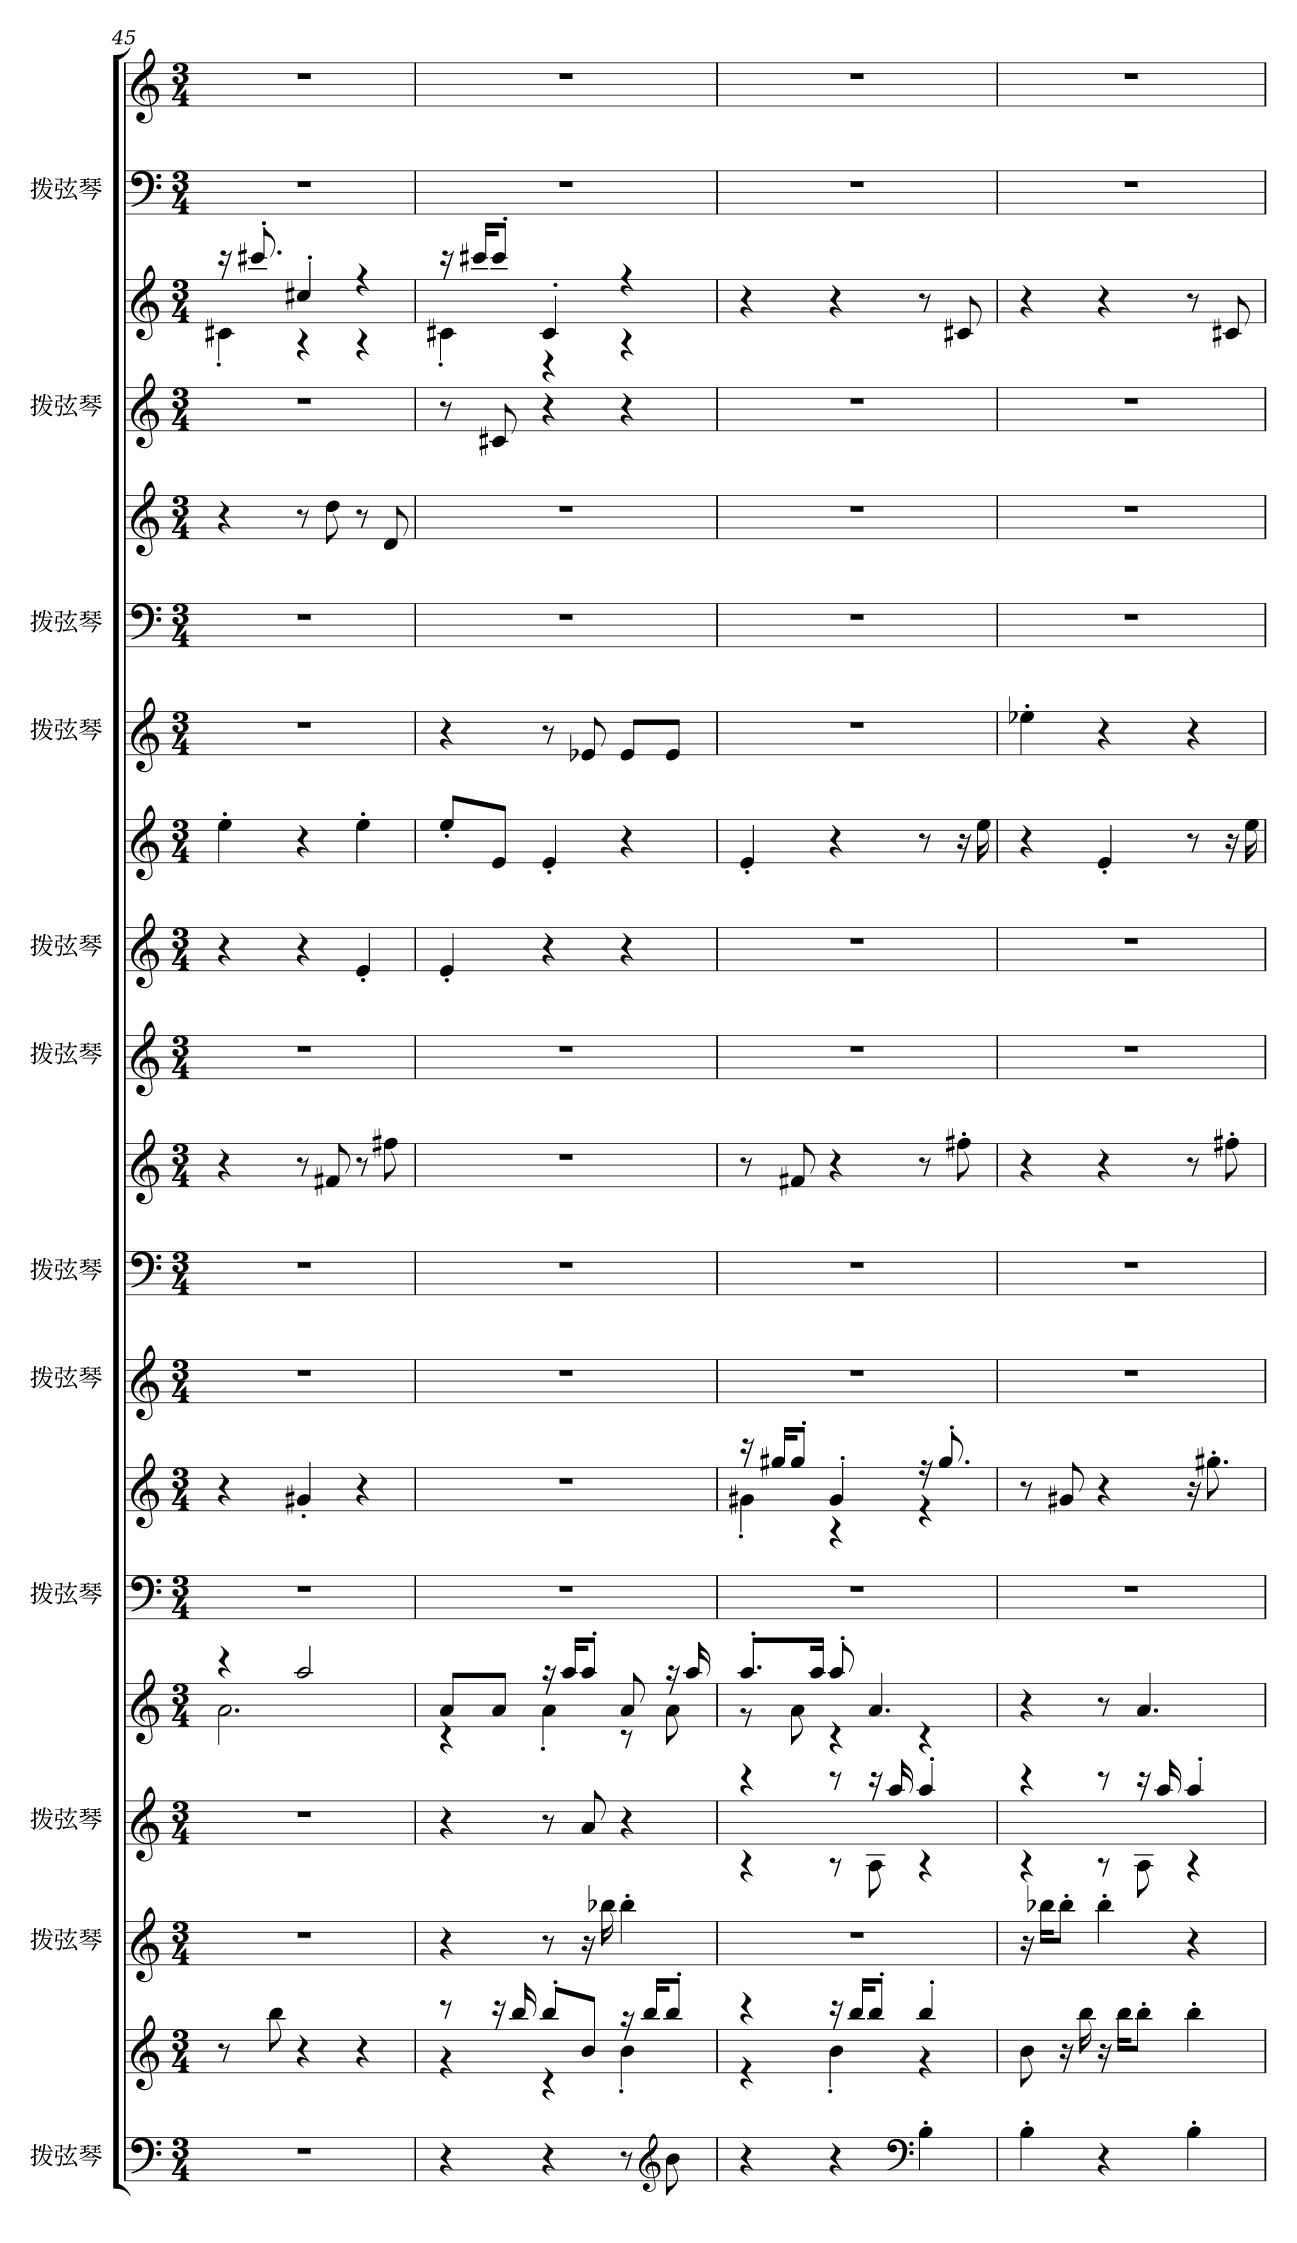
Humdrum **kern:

**kern	**kern	**kern	**kern	**kern	**kern	**kern	**kern	**kern	**kern	**kern	**kern	**kern	**kern	**kern	**kern	**kern	**kern	**kern	**kern
*part12	*part12	*part11	*part10	*part10	*part9	*part9	*part8	*part7	*part7	*part6	*part5	*part5	*part4	*part3	*part3	*part2	*part2	*part1	*part1
*staff20	*staff19	*staff18	*staff17	*staff16	*staff15	*staff14	*staff13	*staff12	*staff11	*staff10	*staff9	*staff8	*staff7	*staff6	*staff5	*staff4	*staff3	*staff2	*staff1
*I"拨弦琴	*	*I"拨弦琴	*I"拨弦琴	*	*I"拨弦琴	*	*I"拨弦琴	*I"拨弦琴	*	*I"拨弦琴	*I"拨弦琴	*	*I"拨弦琴	*I"拨弦琴	*	*I"拨弦琴	*	*I"拨弦琴	*
*clefF4	*clefG2	*clefG2	*clefG2	*clefG2	*clefF4	*clefG2	*clefG2	*clefF4	*clefG2	*clefG2	*clefG2	*clefG2	*clefG2	*clefF4	*clefG2	*clefG2	*clefG2	*clefF4	*clefG2
*k[]	*k[]	*k[]	*k[]	*k[]	*k[]	*k[]	*k[]	*k[]	*k[]	*k[]	*k[]	*k[]	*k[]	*k[]	*k[]	*k[]	*k[]	*k[]	*k[]
*M3/4	*M3/4	*M3/4	*M3/4	*M3/4	*M3/4	*M3/4	*M3/4	*M3/4	*M3/4	*M3/4	*M3/4	*M3/4	*M3/4	*M3/4	*M3/4	*M3/4	*M3/4	*M3/4	*M3/4
=45	=45	=45	=45	=45	=45	=45	=45	=45	=45	=45	=45	=45	=45	=45	=45	=45	=45	=45	=45
*	*	*	*	*^	*	*	*	*	*	*	*	*	*	*	*	*	*^	*	*
2.r	8r	2.r	2.r	4r	2.a\	2.r	4r	2.r	2.r	4r	2.r	4r	4ee'\	2.r	2.r	4r	2.r	16r	4c#X'\	2.r	2.r
.	.	.	.	.	.	.	.	.	.	.	.	.	.	.	.	.	.	8.ccc#X'/	.	.	.
.	8bb\	.	.	.	.	.	.	.	.	.	.	.	.	.	.	.	.	.	.	.	.
.	4r	.	.	2aa/	.	.	4g#X'/	.	.	8r	.	4r	4r	.	.	8r	.	4cc#X'/	4r	.	.
.	.	.	.	.	.	.	.	.	.	8f#X/	.	.	.	.	.	8dd\	.	.	.	.	.
.	4r	.	.	.	.	.	4r	.	.	8r	.	4e'/	4ee'\	.	.	8r	.	4r	4r	.	.
.	.	.	.	.	.	.	.	.	.	8ff#X\	.	.	.	.	.	8d/	.	.	.	.	.
=46	=46	=46	=46	=46	=46	=46	=46	=46	=46	=46	=46	=46	=46	=46	=46	=46	=46	=46	=46	=46	=46
*	*^	*	*	*	*	*	*	*	*	*	*	*	*	*	*	*	*	*	*	*	*
4r	8r	4r	4r	4r	8a/L	4r	2.r	2.r	2.r	2.r	2.r	2.r	4e'/	8ee'/L	4r	2.r	2.r	8r	16r	4c#X'\	2.r	2.r
.	.	.	.	.	.	.	.	.	.	.	.	.	.	.	.	.	.	.	16ccc#X/KL	.	.	.
.	16r	.	.	.	8a/J	.	.	.	.	.	.	.	.	8e/J	.	.	.	8c#X/	8ccc#'/J	.	.	.
.	16bb/	.	.	.	.	.	.	.	.	.	.	.	.	.	.	.	.	.	.	.	.	.
4r	8bb'/L	4r	8r	8r	16r	4a'\	.	.	.	.	.	.	4r	4e'/	8r	.	.	4r	4c#'/	4r	.	.
.	.	.	.	.	16aa/KL	.	.	.	.	.	.	.	.	.	.	.	.	.	.	.	.	.
.	8b/J	.	16r	8a/	8aa'/J	.	.	.	.	.	.	.	.	.	8e-X/	.	.	.	.	.	.	.
.	.	.	16bb-X\	.	.	.	.	.	.	.	.	.	.	.	.	.	.	.	.	.	.	.
8r	16r	4b'\	4bb-'\	4r	8a/	8r	.	.	.	.	.	.	4r	4r	8e-/L	.	.	4r	4r	4r	.	.
.	16bb/KL	.	.	.	.	.	.	.	.	.	.	.	.	.	.	.	.	.	.	.	.	.
*clefG2	*	*	*	*	*	*	*	*	*	*	*	*	*	*	*	*	*	*	*	*	*	*
8b\	8bb'/J	.	.	.	16r	8a\	.	.	.	.	.	.	.	.	8e-/J	.	.	.	.	.	.	.
.	.	.	.	.	16aa/	.	.	.	.	.	.	.	.	.	.	.	.	.	.	.	.	.
*	*	*	*	*	*	*	*	*	*	*	*	*	*	*	*	*	*	*	*v	*v	*	*
!!LO:PB:g=z
=47	=47	=47	=47	=47	=47	=47	=47	=47	=47	=47	=47	=47	=47	=47	=47	=47	=47	=47	=47	=47	=47
*	*	*	*	*^	*	*	*	*^	*	*	*	*	*	*	*	*	*	*	*	*	*
4r	4r	4r	2.r	4r	4r	8.aa'/L	8r	2.r	16r	4g#X'\	2.r	2.r	8r	2.r	2.r	4e'/	2.r	2.r	2.r	2.r	4r	2.r	2.r
.	.	.	.	.	.	.	.	.	16gg#X/KL	.	.	.	.	.	.	.	.	.	.	.	.	.	.
.	.	.	.	.	.	.	8a\	.	8gg#'/J	.	.	.	8f#X/	.	.	.	.	.	.	.	.	.	.
.	.	.	.	.	.	16aa/Jk	.	.	.	.	.	.	.	.	.	.	.	.	.	.	.	.	.
4r	16r	4b'\	.	8r	8r	8aa'/	4r	.	4g#'/	4r	.	.	4r	.	.	4r	.	.	.	.	4r	.	.
.	16bb/KL	.	.	.	.	.	.	.	.	.	.	.	.	.	.	.	.	.	.	.	.	.	.
.	8bb'/J	.	.	16r	8A\	4.a/	.	.	.	.	.	.	.	.	.	.	.	.	.	.	.	.	.
.	.	.	.	16aa/	.	.	.	.	.	.	.	.	.	.	.	.	.	.	.	.	.	.	.
*clefF4	*	*	*	*	*	*	*	*	*	*	*	*	*	*	*	*	*	*	*	*	*	*	*
4B'\	4bb'/	4r	.	4aa'/	4r	.	4r	.	16r	4r	.	.	8r	.	.	8r	.	.	.	.	8r	.	.
.	.	.	.	.	.	.	.	.	8.gg#'/	.	.	.	.	.	.	.	.	.	.	.	.	.	.
.	.	.	.	.	.	.	.	.	.	.	.	.	8ff#X'\	.	.	16r	.	.	.	.	8c#X/	.	.
.	.	.	.	.	.	.	.	.	.	.	.	.	.	.	.	16ee\	.	.	.	.	.	.	.
*	*v	*v	*	*	*	*v	*v	*	*v	*v	*	*	*	*	*	*	*	*	*	*	*	*	*
=48	=48	=48	=48	=48	=48	=48	=48	=48	=48	=48	=48	=48	=48	=48	=48	=48	=48	=48	=48	=48
4B'\	8b\	16r	4r	4r	4r	2.r	8r	2.r	2.r	4r	2.r	2.r	4r	4ee-X'\	2.r	2.r	2.r	4r	2.r	2.r
.	.	16bb-X\KL	.	.	.	.	.	.	.	.	.	.	.	.	.	.	.	.	.	.
.	16r	8bb-'\J	.	.	.	.	8g#X/	.	.	.	.	.	.	.	.	.	.	.	.	.
.	16bb\	.	.	.	.	.	.	.	.	.	.	.	.	.	.	.	.	.	.	.
4r	16r	4bb-'\	8r	8r	8r	.	4r	.	.	4r	.	.	4e'/	4r	.	.	.	4r	.	.
.	16bb\KL	.	.	.	.	.	.	.	.	.	.	.	.	.	.	.	.	.	.	.
.	8bb'\J	.	16r	8A\	4.a/	.	.	.	.	.	.	.	.	.	.	.	.	.	.	.
.	.	.	16aa/	.	.	.	.	.	.	.	.	.	.	.	.	.	.	.	.	.
4B'\	4bb'\	4r	4aa'/	4r	.	.	16r	.	.	8r	.	.	8r	4r	.	.	.	8r	.	.
.	.	.	.	.	.	.	8.gg#X'\	.	.	.	.	.	.	.	.	.	.	.	.	.
.	.	.	.	.	.	.	.	.	.	8ff#X'\	.	.	16r	.	.	.	.	8c#X/	.	.
.	.	.	.	.	.	.	.	.	.	.	.	.	16ee\	.	.	.	.	.	.	.
*	*	*	*v	*v	*	*	*	*	*	*	*	*	*	*	*	*	*	*	*	*
=	=	=	=	=	=	=	=	=	=	=	=	=	=	=	=	=	=	=	=
*-	*-	*-	*-	*-	*-	*-	*-	*-	*-	*-	*-	*-	*-	*-	*-	*-	*-	*-	*-
